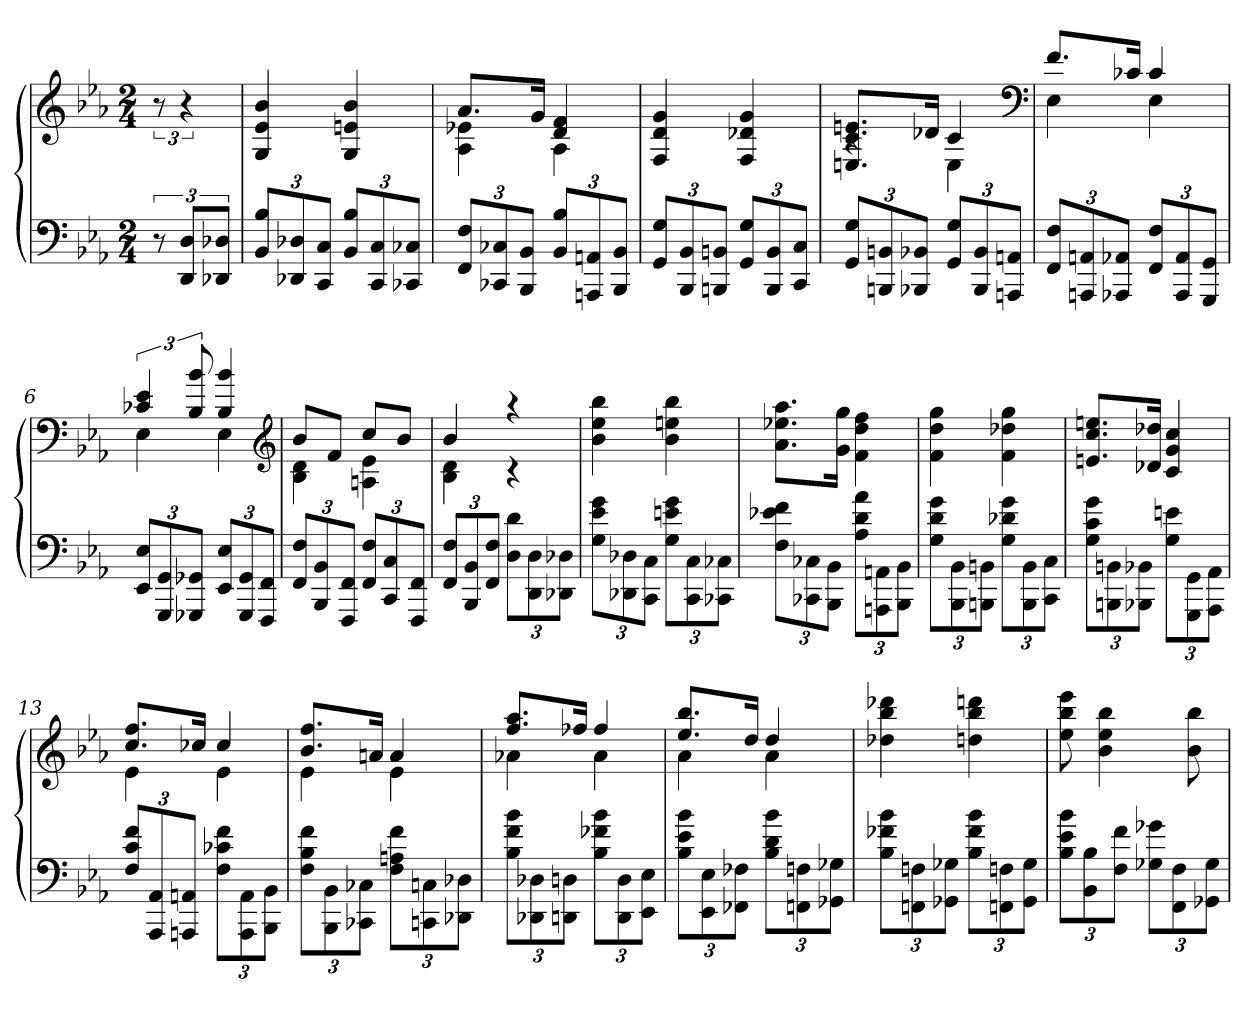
**kern	**kern
*part1	*part1
*staff2	*staff1
*clefF4	*clefG2
*k[b-e-a-]	*k[b-e-a-]
*E-:	*E-:
*M2/4	*M2/4
=	=
12r	12r
12DD/ 12D/L	6r
12DD-X/ 12D-X/J	.
=1	=1
12BB-/ 12B-/L	4G 4e- 4b-
12DD-X/ 12D-X/	.
12CC/ 12C/J	.
12BB-/ 12B-/L	4G 4en 4b-
12CC/ 12C/	.
12CC-X/ 12C-X/J	.
=2	=2
*	*^
12FF/ 12F/L	8.a-L	4A- 4e-X
12CC-X/ 12C-X/	.	.
12BBB-/ 12BB-/J	.	.
.	16gJk	.
12BB-/ 12B-/L	4d 4f	4A-
12AAAn/ 12AAn/	.	.
12BBB-/ 12BB-/J	.	.
*	*v	*v
=3	=3
12GG/ 12G/L	4F 4d 4g
12BBB-/ 12BB-/	.
12BBBn/ 12BBn/J	.
12GG/ 12G/L	4F 4d-X 4g
12BBB/ 12BB/	.
12CC/ 12C/J	.
=4	=4
*	*^
12GG/ 12G/L	8.En 8.c 8.enL	4rc
12BBBn/ 12BBn/	.	.
12BBB-X/ 12BB-X/J	.	.
.	16d-XJk	.
12GG/ 12G/L	4c	4E
12BBB-/ 12BB-/	.	.
12AAAn/ 12AAn/J	.	.
*	*clefF4	*
=5	=5	=5
12FF/ 12F/L	8.fL	4E-
12AAAn/ 12AAn/	.	.
12AAA-X/ 12AA-X/J	.	.
.	16c-XJk	.
12FF/ 12F/L	4c-	4E-
12AAA-/ 12AA-/	.	.
12GGG/ 12GG/J	.	.
=6	=6	=6
12EE-/ 12E-/L	6c-X 6e-	4E-
12GGG/ 12GG/	.	.
12GGG-X/ 12GG-X/J	12B- 12b-	.
12EE-/ 12E-/L	4B- 4b-	4E-
12GGG-/ 12GG-/	.	.
12FFF/ 12FF/J	.	.
*	*clefG2	*
=7	=7	=7
12FF/ 12F/L	8b-L	4B- 4d
12BBB-/ 12BB-/	.	.
.	8fJ	.
12FFF/ 12FF/J	.	.
12FF/ 12F/L	8ccL	4An 4e-
12CC/ 12C/	.	.
.	8b-J	.
12FFF/ 12FF/J	.	.
=8	=8	=8
12FF/ 12F/L	4b-	4B- 4d
12BBB-/ 12BB-/	.	.
12FF/ 12F/J	.	.
12D\ 12d\L	4raa	4rc
12DD\ 12D\	.	.
12DD-X\ 12D-X\J	.	.
*	*v	*v
=9	=9
12G\ 12e-\ 12g\L	4b- 4ee- 4bb-
12DD-X\ 12D-X\	.
12CC\ 12C\J	.
12G\ 12en\ 12g\L	4b- 4een 4bb-
12CC\ 12C\	.
12CC-X\ 12C-X\J	.
=10	=10
12F\ 12e-X\ 12f\L	8.a- 8.ee-X 8.aa-L
12CC-X\ 12C-X\	.
12BBB-\ 12BB-\J	.
.	16g 16ggJk
12A-\ 12d\ 12a-\L	4f 4dd 4ff
12AAAn\ 12AAn\	.
12BBB-\ 12BB-\J	.
=11	=11
12G\ 12d\ 12g\L	4f 4dd 4gg
12BBB-\ 12BB-\	.
12BBBn\ 12BBn\J	.
12G\ 12d-X\ 12g\L	4f 4dd-X 4gg
12BBB\ 12BB\	.
12CC\ 12C\J	.
=12	=12
12G\ 12c\ 12g\L	8.en 8.cc 8.eenL
12BBBn\ 12BBn\	.
12BBB-X\ 12BB-X\J	.
.	16d-X 16dd-XJk
12G\ 12en\L	4c 4g 4cc
12GGG\ 12GG\	.
12AAA-\ 12AA-\J	.
=13	=13
*	*^
12F/ 12c/ 12f/L	8.cc 8.ffL	4e-
12AAA-/ 12AA-/	.	.
12AAAn/ 12AAn/J	.	.
.	16cc-XJk	.
12F\ 12c-X\ 12f\L	4cc-	4e-
12AAA\ 12AA\	.	.
12BBB-\ 12BB-\J	.	.
=14	=14	=14
12F\ 12B-\ 12f\L	8.b- 8.ffL	4e-
12BBB-\ 12BB-\	.	.
12CC-X\ 12C-X\J	.	.
.	16anJk	.
12F\ 12An\ 12f\L	4a	4e-
12CCn\ 12Cn\	.	.
12DD-X\ 12D-X\J	.	.
=15	=15	=15
12B-\ 12f\ 12b-\L	8.ff 8.aa-L	4a-X
12DD-X\ 12D-X\	.	.
12DDn\ 12Dn\J	.	.
.	16ff-XJk	.
12B-\ 12f-X\ 12b-\L	4ff-	4a-
12DD\ 12D\	.	.
12EE-\ 12E-\J	.	.
=16	=16	=16
12B-\ 12e-\ 12b-\L	8.ee- 8.bb-L	4a-
12EE-\ 12E-\	.	.
12FF-X\ 12F-X\J	.	.
.	16ddJk	.
12B-\ 12d\ 12b-\L	4dd	4a-
12FFn\ 12Fn\	.	.
12GG-X\ 12G-X\J	.	.
*	*v	*v
=17	=17
12B-\ 12f-X\ 12b-\L	4dd-X 4bb- 4ddd-X
12FFn\ 12Fn\	.
12GG-X\ 12G-X\J	.
12B-\ 12f-\ 12b-\L	4ddn 4bb- 4dddn
12FFn\ 12Fn\	.
12GG-\ 12G-\J	.
=18	=18
12B-\ 12e-\ 12b-\L	8ee- 8bb- 8eee-
12BB-\ 12B-\	.
.	4b- 4ee- 4bb-
12F\ 12f\J	.
12G-X\ 12g-X\L	.
12FF\ 12F\	.
.	8b- 8bb-
12GG-X\ 12G-\J	.
=	=
*-	*-
